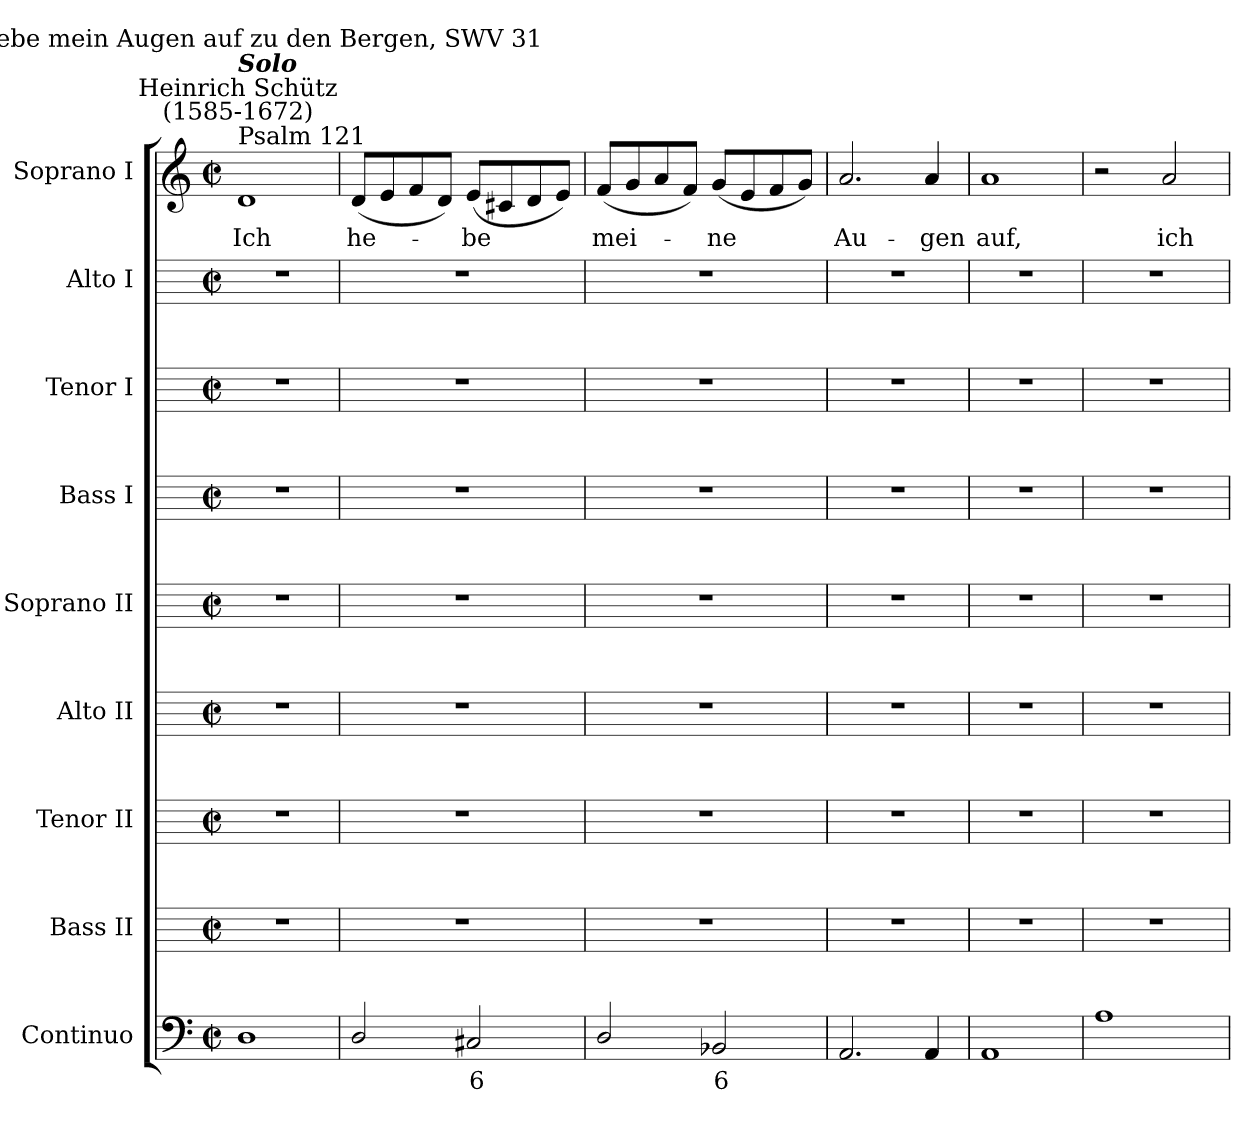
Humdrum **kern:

**kern	**text	**kern	**kern	**kern	**kern	**kern	**kern	**kern	**kern	**text
*part9	*part9	*part8	*part7	*part6	*part5	*part4	*part3	*part2	*part1	*part1
*staff9	*staff9	*staff8	*staff7	*staff6	*staff5	*staff4	*staff3	*staff2	*staff1	*staff1
*I"Continuo	*	*I"Bass II	*I"Tenor II	*I"Alto II	*I"Soprano II	*I"Bass I	*I"Tenor I	*I"Alto I	*I"Soprano I	*
*	*	*I'B	*I'T	*I'A	*I'S	*I'B	*I'T	*I'A	*I'S	*
*clefF4	*	*	*	*	*	*	*	*	*clefG2	*
*k[]	*	*	*	*	*	*	*	*	*k[]	*
*C:	*	*	*	*	*	*	*	*	*C:	*
*M2/2	*	*M2/2	*M2/2	*M2/2	*M2/2	*M2/2	*M2/2	*M2/2	*M2/2	*
*met(c|)	*	*met(c|)	*met(c|)	*met(c|)	*met(c|)	*met(c|)	*met(c|)	*met(c|)	*met(c|)	*
=1	=1	=1	=1	=1	=1	=1	=1	=1	=1	=1
!	!	!	!	!	!	!	!	!	!LO:TX:a:t=Psalm 121	!
!	!	!	!	!	!	!	!	!	!LO:TX:a:cj:t=Heinrich Schütz\n(1585-1672)	!
!	!	!	!	!	!	!	!	!	!LO:TX:a:Bi:t=Solo	!
!	!	!	!	!	!	!	!	!	!LO:TX:a:cj:t=Ich hebe mein Augen auf zu den Bergen, SWV 31	!
!	!	!	!	!	!	!	!	!	!	!LO:LY:b
1D	.	1r	1r	1r	1r	1r	1r	1r	1d	Ich
=2	=2	=2	=2	=2	=2	=2	=2	=2	=2	=2
!	!	!	!	!	!	!	!	!	!	!LO:LY:b
2D/	.	1r	1r	1r	1r	1r	1r	1r	(<8dL	he-
.	.	.	.	.	.	.	.	.	8e	.
.	.	.	.	.	.	.	.	.	8f	.
.	.	.	.	.	.	.	.	.	8dJ)	.
!	!LO:LY:b	!	!	!	!	!	!	!	!	!LO:LY:b
2C#X	6	.	.	.	.	.	.	.	(<8eL	be
.	.	.	.	.	.	.	.	.	8c#X	.
.	.	.	.	.	.	.	.	.	8d	.
.	.	.	.	.	.	.	.	.	8eJ)	.
=3	=3	=3	=3	=3	=3	=3	=3	=3	=3	=3
!	!	!	!	!	!	!	!	!	!	!LO:LY:b
2D/	.	1r	1r	1r	1r	1r	1r	1r	(<8fL	mei-
.	.	.	.	.	.	.	.	.	8g	.
.	.	.	.	.	.	.	.	.	8a	.
.	.	.	.	.	.	.	.	.	8fJ)	.
!	!LO:LY:b	!	!	!	!	!	!	!	!	!LO:LY:b
2BB-X	6	.	.	.	.	.	.	.	(<8gL	ne
.	.	.	.	.	.	.	.	.	8e	.
.	.	.	.	.	.	.	.	.	8f	.
.	.	.	.	.	.	.	.	.	8gJ)	.
=4	=4	=4	=4	=4	=4	=4	=4	=4	=4	=4
!	!	!	!	!	!	!	!	!	!	!LO:LY:b
2.AA	.	1r	1r	1r	1r	1r	1r	1r	2.a	Au-
!	!	!	!	!	!	!	!	!	!	!LO:LY:b
4AA	.	.	.	.	.	.	.	.	4a	-gen
=5	=5	=5	=5	=5	=5	=5	=5	=5	=5	=5
!	!	!	!	!	!	!	!	!	!	!LO:LY:b
1AA	.	1r	1r	1r	1r	1r	1r	1r	1a	auf,
=6	=6	=6	=6	=6	=6	=6	=6	=6	=6	=6
1A	.	1r	1r	1r	1r	1r	1r	1r	2r	.
!	!	!	!	!	!	!	!	!	!	!LO:LY:b
.	.	.	.	.	.	.	.	.	2a	ich
=	=	=	=	=	=	=	=	=	=	=
*-	*-	*-	*-	*-	*-	*-	*-	*-	*-	*-
